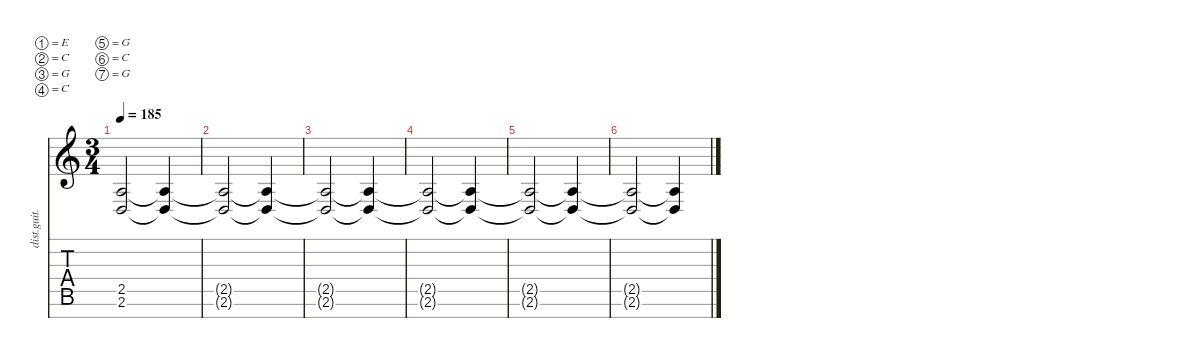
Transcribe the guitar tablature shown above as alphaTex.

\defaultSystemsLayout 4
\hideDynamics
\bracketExtendMode nobrackets
\otherSystemsTrackNameOrientation horizontal
\track ("Guitar 2" "dist.guit.") {instrument distortionguitar}
\staff {score tabs}
\tuning (E4 C4 G3 C3 G2 C2 G1)
\ts (3 4)
\tempo 185
\clef g2
\ks c
(2.5{t} 2.6{t}).2{dy f beam Up} (2.5{t} 2.6{t}).4{beam Up} |
(2.5{t} 2.6{t}).2{beam Up} (2.5{t} 2.6{t}).4{beam Up} |
(2.5{t} 2.6{t}).2{beam Up} (2.5{t} 2.6{t}).4{beam Up} |
(2.5{t} 2.6{t}).2{beam Up} (2.5{t} 2.6{t}).4{beam Up} |
(2.5{t} 2.6{t}).2{beam Up} (2.5{t} 2.6{t}).4{beam Up} |
(2.5{t} 2.6{t}).2{beam Up} (2.5{t} 2.6{t}).4{beam Up}
